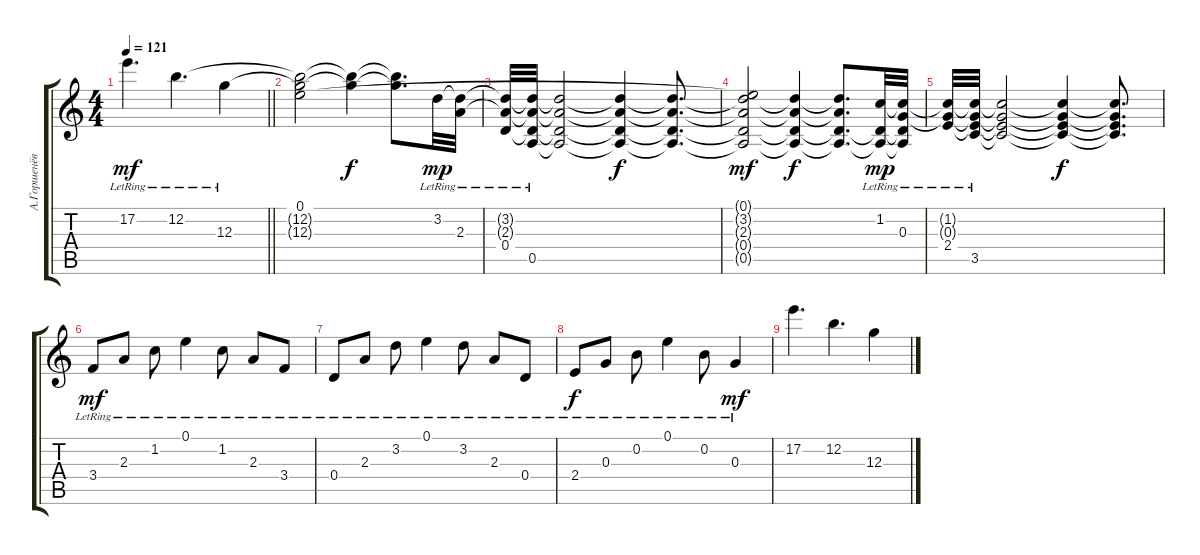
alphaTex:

\track ("А.Горшенёв" "А.Горшенёв") {instrument acousticguitarsteel}
\staff {score tabs}
\tuning (E4 B3 G3 D3 A2 E2) {hide}
\ts (4 4)
\tempo 121
\clef g2
\barLineRight lightlight
\ks c
17.2{lr}.4{d dy mf} 12.2{lr}.4{d} 12.3{lr}.4 |
(0.1{t} 12.2{t} 12.3{t}).2 (12.2{t} 12.3{t}).4{dy f} (12.2{t} 12.3{t}).8{d} 3.2{lr}.32{dy mp} (3.2{t} 2.3{lr}).32 |
(3.2{t} 2.3{t} 0.4{lr}).32 (3.2{t} 2.3{t} 0.4{t} 0.5{lr}).32 (3.2{t} 2.3{t} 0.4{t} 0.5{t}).2 (3.2{t} 2.3{t} 0.4{t} 0.5{t}).4{dy f} (3.2{t} 2.3{t} 0.4{t} 0.5{t}).8{d} |
(0.1{t} 3.2{t} 2.3{t} 0.4{t} 0.5{t}).2{dy mf} (3.2{t} 2.3{t} 0.4{t} 0.5{t}).4{dy f} (3.2{t} 2.3{t} 0.4{t} 0.5{t}).8{d} (1.2{lr} 0.4{t} 0.5{t}).32{dy mp} (1.2{t} 0.3{lr} 0.4{t} 0.5{t}).32 |
(1.2{t} 0.3{t} 2.4{lr}).32 (1.2{t} 0.3{t} 2.4{t} 3.5{lr}).32 (1.2{t} 0.3{t} 2.4{t} 3.5{t}).2 (1.2{t} 0.3{t} 2.4{t} 3.5{t}).4{dy f} (1.2{t} 0.3{t} 2.4{t} 3.5{t}).8{d} |
3.4{lr}.8{dy mf} 2.3{lr}.8 1.2{lr}.8 0.1{lr}.4 1.2{lr}.8 2.3{lr}.8 3.4{lr}.8 |
0.4{lr}.8 2.3{lr}.8 3.2{lr}.8 0.1{lr}.4 3.2{lr}.8 2.3{lr}.8 0.4{lr}.8 |
2.4{lr}.8{dy f} 0.3{lr}.8 0.2{lr}.8 0.1{lr}.4 0.2{lr}.8 0.3{lr}.4{dy mf} |
17.2.4{d} 12.2.4{d} 12.3.4
